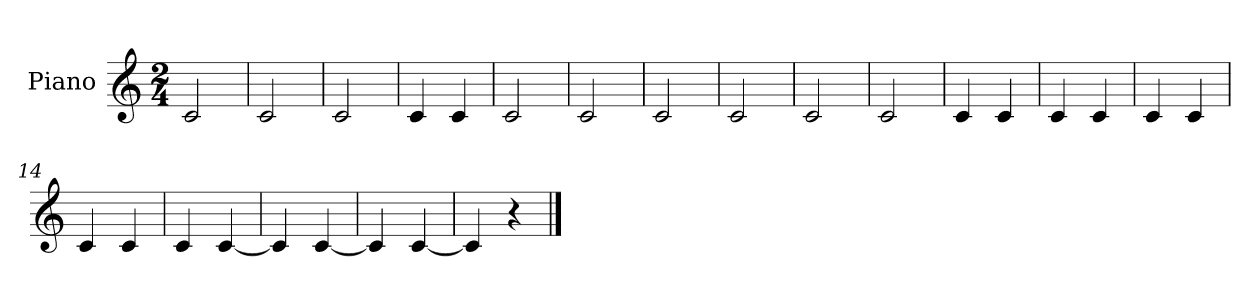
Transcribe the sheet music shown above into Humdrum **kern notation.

**kern
*part1
*staff1
*I"Piano
*I'Pno.
*clefG2
*k[]
*M2/4
*MM90
=1
2c/
=2
2c/
=3
2c/
=4
4c/
4c/
=5
2c/
=6
2c/
=7
2c/
=8
2c/
=9
2c/
=10
2c/
=11
4c/
4c/
=12
4c/
4c/
=13
4c/
4c/
=14
4c/
4c/
=15
4c/
[4c/
=16
4c/]
[4c/
=17
4c/]
[4c/
=18
4c/]
4r
==
*-
